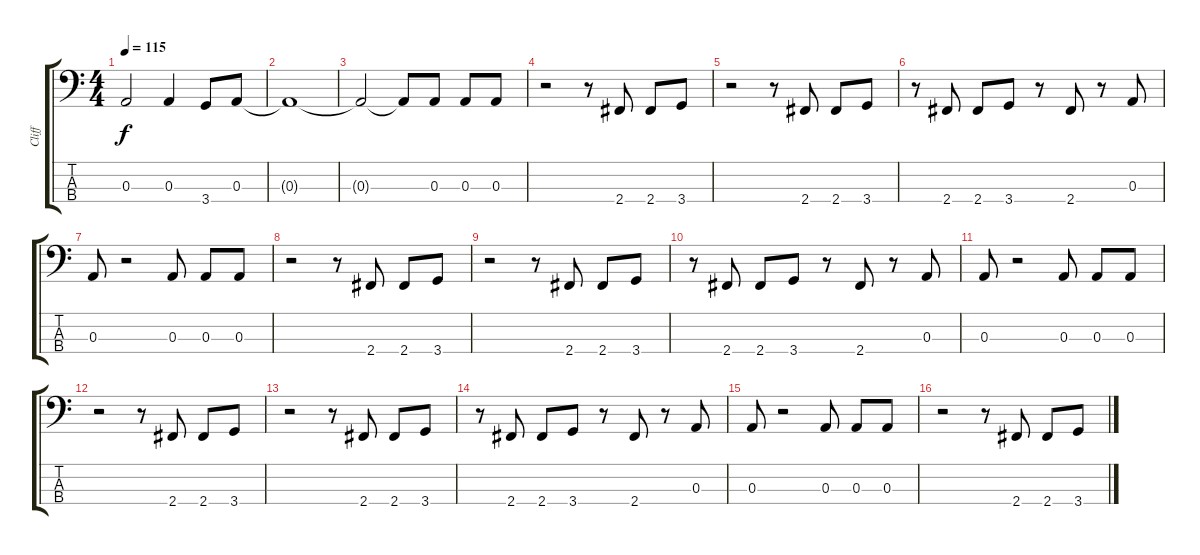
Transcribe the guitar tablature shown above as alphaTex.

\track ("Cliff" "Cliff") {instrument electricbasspick}
\staff {score tabs}
\tuning (G2 D2 A1 E1) {hide}
\ts (4 4)
\tempo 115
\clef f4
\ks c
0.3.2{dy f} 0.3.4 3.4.8 0.3.8{volume 11} |
0.3{t}.1 |
0.3{t}.2 0.3{t}.8 0.3.8{volume 16} 0.3.8 0.3.8 |
r.2 r.8 2.4.8 2.4.8 3.4.8 |
r.2 r.8 2.4.8 2.4.8 3.4.8 |
r.8 2.4.8 2.4.8 3.4.8 r.8 2.4.8 r.8 0.3.8 |
0.3.8 r.2 0.3.8 0.3.8 0.3.8 |
r.2 r.8 2.4.8 2.4.8 3.4.8 |
r.2 r.8 2.4.8 2.4.8 3.4.8 |
r.8 2.4.8 2.4.8 3.4.8 r.8 2.4.8 r.8 0.3.8 |
0.3.8 r.2 0.3.8 0.3.8 0.3.8 |
r.2 r.8 2.4.8 2.4.8 3.4.8 |
r.2 r.8 2.4.8 2.4.8 3.4.8 |
r.8 2.4.8 2.4.8 3.4.8 r.8 2.4.8 r.8 0.3.8 |
0.3.8 r.2 0.3.8 0.3.8 0.3.8 |
r.2 r.8 2.4.8 2.4.8 3.4.8
